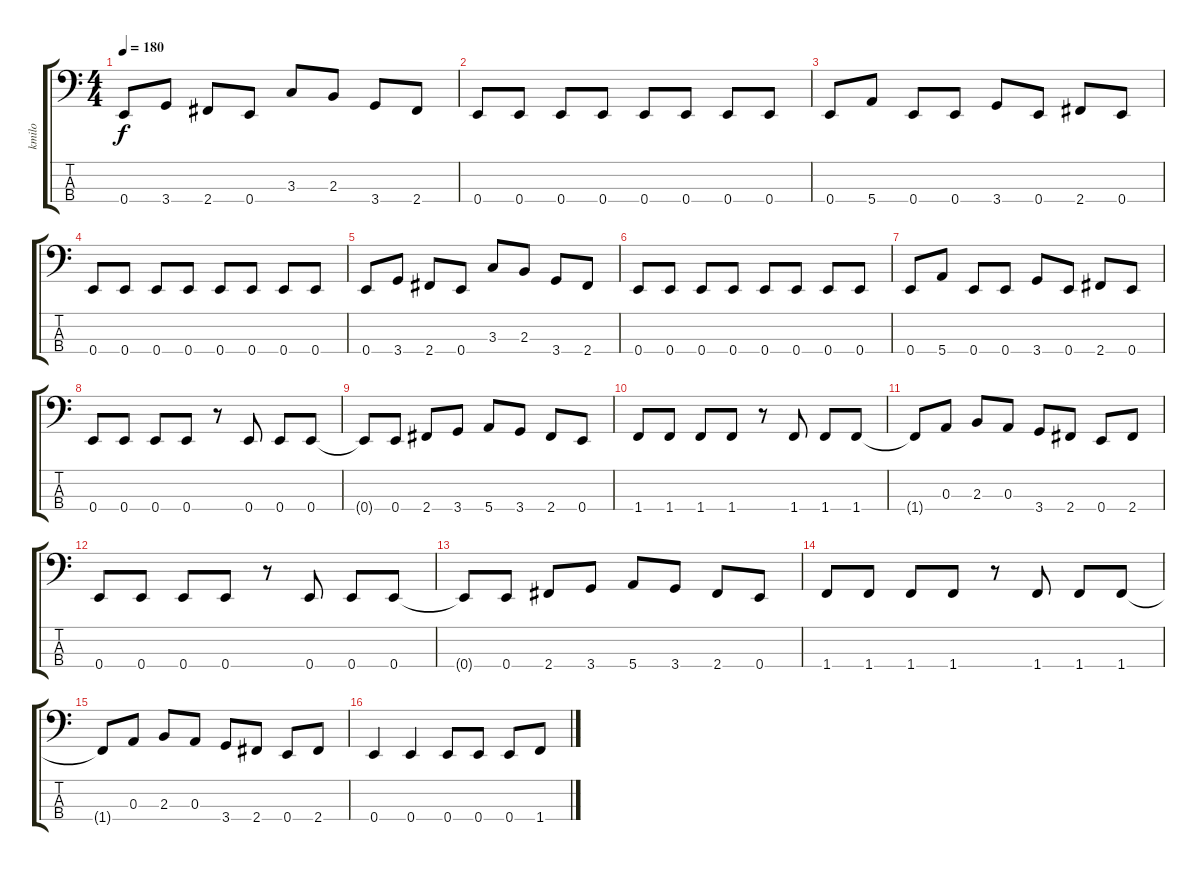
\track ("kmilo" "kmilo") {instrument electricbassfinger}
\staff {score tabs}
\tuning (G2 D2 A1 E1) {hide}
\ts (4 4)
\tempo 180
\clef f4
\ks c
0.4.8{dy f} 3.4.8 2.4.8 0.4.8 3.3.8 2.3.8 3.4.8 2.4.8 |
0.4.8 0.4.8 0.4.8 0.4.8 0.4.8 0.4.8 0.4.8 0.4.8 |
0.4.8 5.4.8 0.4.8 0.4.8 3.4.8 0.4.8 2.4.8 0.4.8 |
0.4.8 0.4.8 0.4.8 0.4.8 0.4.8 0.4.8 0.4.8 0.4.8 |
0.4.8 3.4.8 2.4.8 0.4.8 3.3.8 2.3.8 3.4.8 2.4.8 |
0.4.8 0.4.8 0.4.8 0.4.8 0.4.8 0.4.8 0.4.8 0.4.8 |
0.4.8 5.4.8 0.4.8 0.4.8 3.4.8 0.4.8 2.4.8 0.4.8 |
0.4.8 0.4.8 0.4.8 0.4.8 r.8 0.4.8 0.4.8 0.4.8 |
0.4{t}.8 0.4.8 2.4.8 3.4.8 5.4.8 3.4.8 2.4.8 0.4.8 |
1.4.8 1.4.8 1.4.8 1.4.8 r.8 1.4.8 1.4.8 1.4.8 |
1.4{t}.8 0.3.8 2.3.8 0.3.8 3.4.8 2.4.8 0.4.8 2.4.8 |
0.4.8 0.4.8 0.4.8 0.4.8 r.8 0.4.8 0.4.8 0.4.8 |
0.4{t}.8 0.4.8 2.4.8 3.4.8 5.4.8 3.4.8 2.4.8 0.4.8 |
1.4.8 1.4.8 1.4.8 1.4.8 r.8 1.4.8 1.4.8 1.4.8 |
1.4{t}.8 0.3.8 2.3.8 0.3.8 3.4.8 2.4.8 0.4.8 2.4.8 |
0.4.4 0.4.4 0.4.8 0.4.8 0.4.8 1.4.8
